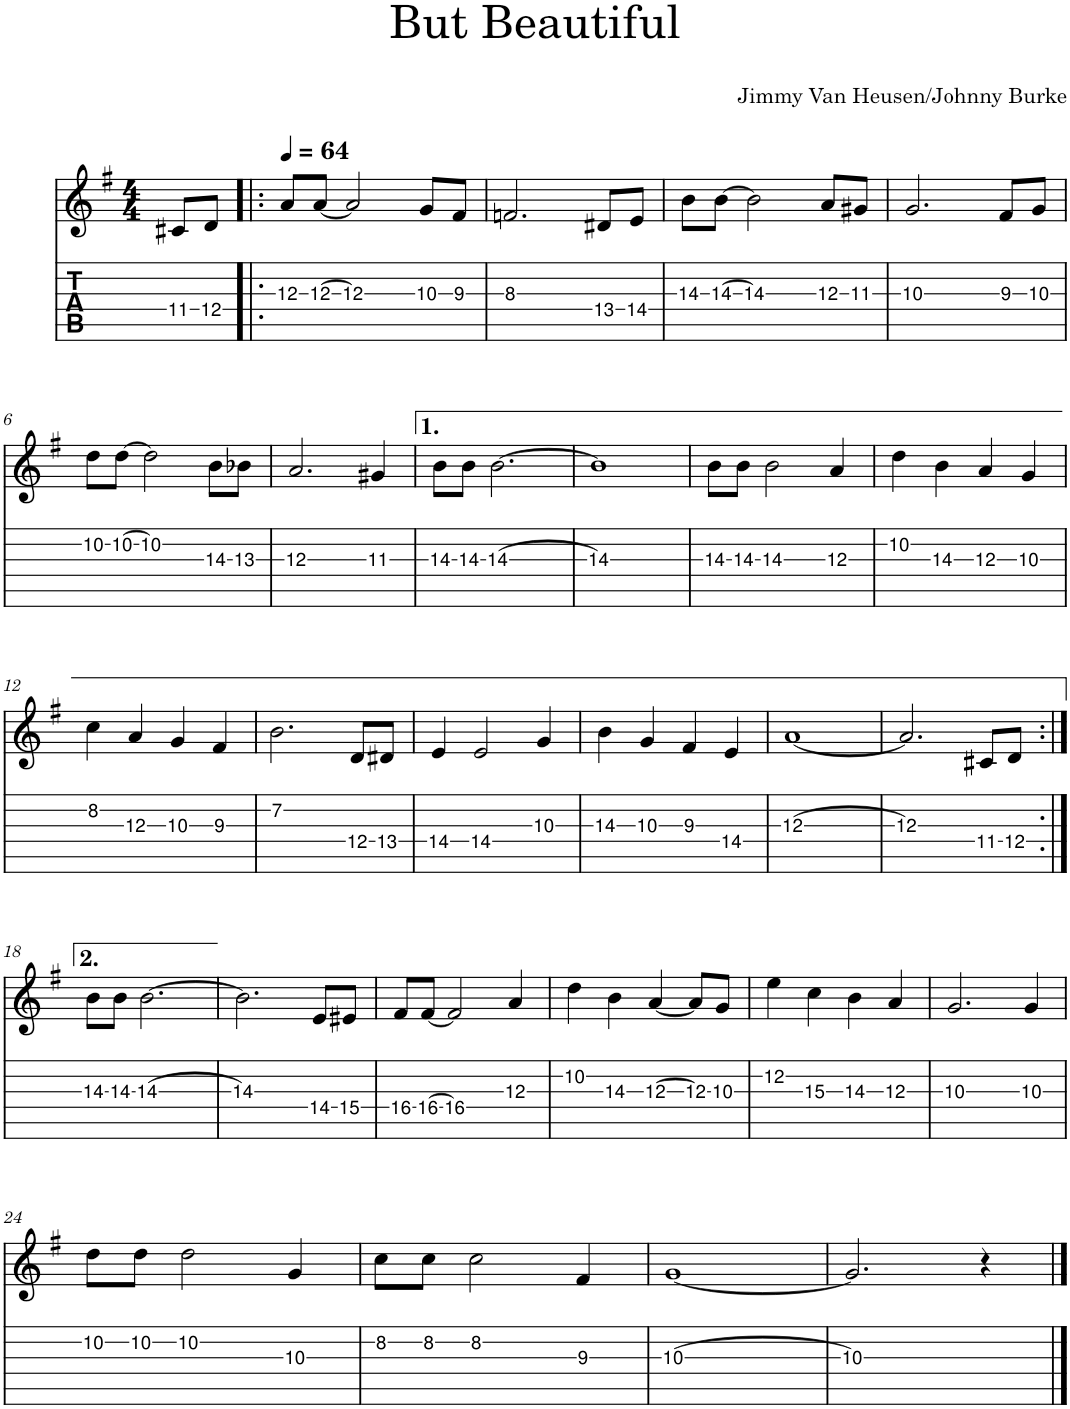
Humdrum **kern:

**kern	**kern	**kern	**kern	**kern	**kern
*part3	*part3	*part2	*part2	*part1	*part1
*staff6	*staff5	*staff4	*staff3	*staff2	*staff1
*I"G3	*	*I"G2	*	*I"G1	*
*I'G3	*	*I'G2	*	*I'G1	*
*stria6	*stria5	*stria6	*stria5	*stria6	*
*	*clefF4	*	*clefG2	*	*clefG2
*k[f#]	*k[f#]	*k[f#]	*k[f#]	*k[f#]	*k[f#]
*M4/4	*M4/4	*M4/4	*M4/4	*M4/4	*M4/4
=1	=1	=1	=1	=1	=1
4r	4r	4r	4r	8c#L	8c#X/L
.	.	.	.	8dJ	8d/J
=2!|:	=2!|:	=2!|:	=2!|:	=2!|:	=2!|:
*	*	*	*	*	*MM64
4GG	4GG	1f# 1b 1dd	1f# 1b 1dd	8aL	8a/L
.	.	.	.	[8aJ	[8a/J
4GG	4GG	.	.	2a]	2a/]
4BB	4BB	.	.	.	.
4D	4D	.	.	8gL	8g/L
.	.	.	.	8f#J	8f#/J
=3	=3	=3	=3	=3	=3
4BB	4BB	2d 2a 2b	2d 2a 2b	2.f	2.fn/
4F	4Fn	.	.	.	.
4E	4E	2d 2g# 2cc	2d 2g#X 2cc	.	.
4GG#	4GG#X	.	.	8d#L	8d#X/L
.	.	.	.	8eJ	8e/J
=4	=4	=4	=4	=4	=4
4AA	4AA	1g 1cc 1ee	1g 1cc 1ee	8bL	8b\L
.	.	.	.	[8bJ	[8b\J
4AA	4AA	.	.	2b]	2b\]
4E	4E	.	.	.	.
4BB	4BB	.	.	8aL	8a/L
.	.	.	.	8g#J	8g#X/J
=5	=5	=5	=5	=5	=5
4C#	4C#X	2e 2b 2cc#	2e 2b 2cc#X	2.g	2.g/
4G	4G	.	.	.	.
4F#	4F#	2e 2b- 2dd	2e 2b-X 2dd	.	.
4FF#	4FF#	.	.	8f#L	8f#/L
.	.	.	.	8gJ	8g/J
!!LO:LB:g=z
=6	=6	=6	=6	=6	=6
4GG	4GG	1f# 1b 1dd	1f# 1b 1dd	8ddL	8dd\L
.	.	.	.	[8ddJ	[8dd\J
4GG	4GG	.	.	2dd]	2dd\]
4D	4D	.	.	.	.
4AA	4AA	.	.	8bL	8b\L
.	.	.	.	8b-J	8b-X\J
=7	=7	=7	=7	=7	=7
4BB	4BB	2d 2a 2b	2d 2a 2b	2.a	2.a/
4D	4D	.	.	.	.
4E	4E	2d 2g# 2cc	2d 2g#X 2cc	.	.
4F	4Fn	.	.	4g#	4g#X/
=8	=8	=8	=8	=8	=8
4AA	4AA	1g 1cc# 1ee	1g 1cc#X 1ee	8bL	8b\L
.	.	.	.	8bJ	8b\J
4AA	4AA	.	.	[2.b	[2.b\
4BB	4BB	.	.	.	.
4C#	4C#X	.	.	.	.
=9	=9	=9	=9	=9	=9
4G	4G	1g 1cc# 1ee	1g 1cc#X 1ee	1b]	1b]
4E	4E	.	.	.	.
4AA	4AA	.	.	.	.
4AA	4AA	.	.	.	.
=10	=10	=10	=10	=10	=10
4D	4D	1f# 1cc 1dd	1f# 1cc 1dd	8bL	8b\L
.	.	.	.	8bJ	8b\J
4C	4C	.	.	2b	2b\
4BB	4BB	.	.	.	.
4AA	4AA	.	.	4a	4a/
=11	=11	=11	=11	=11	=11
4BB	4BB	2d 2a 2b	2d 2a 2b	4dd	4dd\
4D	4D	.	.	4b	4b\
4E	4E	2d 2g 2b	2d 2g 2b	4a	4a/
4GG#	4GG#X	.	.	4g	4g/
!!LO:LB:g=z
=12	=12	=12	=12	=12	=12
4AA	4AA	2c 2g 2a	2c 2g 2a	4cc	4cc\
4C	4C	.	.	4a	4a/
4D	4D	2c 2f# 2a	2c 2f# 2a	4g	4g/
4FF#	4FF#	.	.	4f#	4f#/
=13	=13	=13	=13	=13	=13
4GG	4GG	1f# 1b 1dd	1f# 1b 1dd	2.b	2.b\
4GG	4GG	.	.	.	.
4BB	4BB	.	.	.	.
4F#	4F#	.	.	8dL	8d/L
.	.	.	.	8d#J	8d#X/J
=14	=14	=14	=14	=14	=14
4E	4E	1g 1dd 1ee	1g 1dd 1ee	4e	4e/
4E	4E	.	.	2e	2e/
4D	4D	.	.	.	.
4G	4G	.	.	4g	4g/
=15	=15	=15	=15	=15	=15
4AA	4AA	1g 1cc# 1ee	1g 1cc#X 1ee	4b	4b\
4AA	4AA	.	.	4g	4g/
4BB	4BB	.	.	4f#	4f#/
4C#	4C#X	.	.	4e	4e/
=16	=16	=16	=16	=16	=16
4D	4D	1g 1cc 1ee	1g 1cc 1ee	[1a	[1a
4D	4D	.	.	.	.
4E	4E	.	.	.	.
4C	4C	.	.	.	.
=17	=17	=17	=17	=17	=17
4D	4D	1f# 1cc 1dd	1f# 1cc 1dd	2.a]	2.a/]
4C	4C	.	.	.	.
4BB	4BB	.	.	.	.
4AA	4AA	.	.	8c#XL	8c#X/L
.	.	.	.	8dJ	8d/J
!!LO:LB:g=z
=18:|!	=18:|!	=18:|!	=18:|!	=18:|!	=18:|!
4AA	4AA	1g 1cc#X 1ee	1g 1cc#X 1ee	8bL	8b\L
.	.	.	.	8bJ	8b\J
4AA	4AA	.	.	[2.b	[2.b\
4BB	4BB	.	.	.	.
4C#	4C#X	.	.	.	.
=19	=19	=19	=19	=19	=19
4G	4G	1g 1cc#X 1ee	1g 1cc#X 1ee	2.b]	2.b\]
4G	4G	.	.	.	.
4AA	4AA	.	.	.	.
4AA	4AA	.	.	8eL	8e/L
.	.	.	.	8e#J	8e#X/J
=20	=20	=20	=20	=20	=20
4D	4D	1f# 1cc 1dd	1f# 1cc 1dd	8f#L	8f#/L
.	.	.	.	[8f#J	[8f#/J
4F#	4F#	.	.	2f#]	2f#/]
4C	4C	.	.	.	.
4C	4C	.	.	4a	4a/
=21	=21	=21	=21	=21	=21
4BB	4BB	2d 2a 2b	2d 2a 2b	4dd	4dd\
4F	4Fn	.	.	4b	4b\
4E	4E	2d 2g 2b	2d 2g 2b	[4a	[4a/
4F	4F	.	.	8aL]	8a/L]
.	.	.	.	8gJ	8g/J
=22	=22	=22	=22	=22	=22
4AA	4AA	2c 2g 2a	2c 2g 2a	4ee	4ee\
4E	4E	.	.	4cc	4cc\
4F#	4F#	4c 4f# 4a	4c 4f# 4a	4b	4b\
4BB	4BB	4d# 4a 4b	4d#X 4a 4b	4a	4a/
=23	=23	=23	=23	=23	=23
4E	4E	2e 2b 2dd	2e 2b 2dd	2.g	2.g/
4G	4G	.	.	.	.
4F#	4F#	2fn 2cc 2ee-X	2fn 2cc 2ee-X	.	.
4C	4C	.	.	4g	4g/
!!LO:LB:g=z
=24	=24	=24	=24	=24	=24
4BB	4BB	2d 2a 2b	2d 2a 2b	8ddL	8dd\L
.	.	.	.	8ddJ	8dd\J
4BB	4BB	.	.	2dd	2dd\
4BB-	4BB-X	2d 2a-X 2cc	2d 2a-X 2cc	.	.
4BB-	4BB-	.	.	4g	4g/
=25	=25	=25	=25	=25	=25
4AA	4AA	2c 2g 2a	2c 2g 2a	8ccL	8cc\L
.	.	.	.	8ccJ	8cc\J
4AA	4AA	.	.	2cc	2cc\
4AA-	4AA-X	2c 2g 2a-X	2c 2g 2a-X	.	.
4D	4D	.	.	4f#	4f#/
=26	=26	=26	=26	=26	=26
[1GG	[1GG	[1f# [1b [1dd	[1f# [1b [1dd	[1g	[1g
=27	=27	=27	=27	=27	=27
1GG]	1GG]	1f#] 1b] 1dd]	1f#] 1b] 1dd]	2.g]	2.g/]
.	.	.	.	4r	4r
==	==	==	==	==	==
*-	*-	*-	*-	*-	*-
